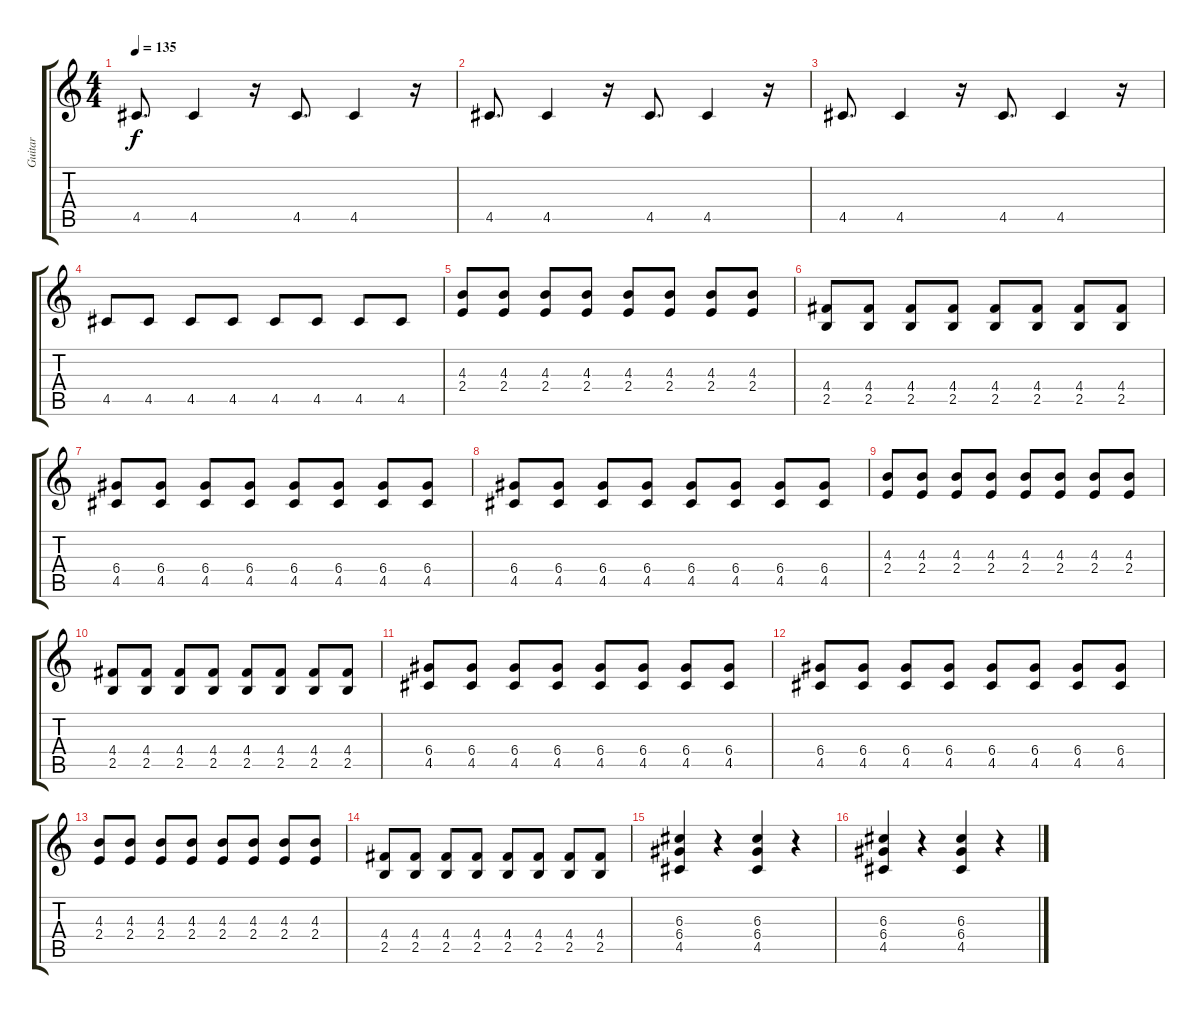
\track ("Guitar" "Guitar") {instrument overdrivenguitar}
\staff {score tabs}
\tuning (E4 B3 G3 D3 A2 E2) {hide}
\ts (4 4)
\tempo 135
\clef g2
\ks c
4.5.8{d dy f} 4.5.4 r.16 4.5.8{d} 4.5.4 r.16 |
4.5.8{d} 4.5.4 r.16 4.5.8{d} 4.5.4 r.16 |
4.5.8{d} 4.5.4 r.16 4.5.8{d} 4.5.4 r.16 |
4.5.8 4.5.8 4.5.8 4.5.8 4.5.8 4.5.8 4.5.8 4.5.8 |
(4.3 2.4).8 (4.3 2.4).8 (4.3 2.4).8 (4.3 2.4).8 (4.3 2.4).8 (4.3 2.4).8 (4.3 2.4).8 (4.3 2.4).8 |
(4.4 2.5).8 (4.4 2.5).8 (4.4 2.5).8 (4.4 2.5).8 (4.4 2.5).8 (4.4 2.5).8 (4.4 2.5).8 (4.4 2.5).8 |
(6.4 4.5).8 (6.4 4.5).8 (6.4 4.5).8 (6.4 4.5).8 (6.4 4.5).8 (6.4 4.5).8 (6.4 4.5).8 (6.4 4.5).8 |
(6.4 4.5).8 (6.4 4.5).8 (6.4 4.5).8 (6.4 4.5).8 (6.4 4.5).8 (6.4 4.5).8 (6.4 4.5).8 (6.4 4.5).8 |
(4.3 2.4).8 (4.3 2.4).8 (4.3 2.4).8 (4.3 2.4).8 (4.3 2.4).8 (4.3 2.4).8 (4.3 2.4).8 (4.3 2.4).8 |
(4.4 2.5).8 (4.4 2.5).8 (4.4 2.5).8 (4.4 2.5).8 (4.4 2.5).8 (4.4 2.5).8 (4.4 2.5).8 (4.4 2.5).8 |
(6.4 4.5).8 (6.4 4.5).8 (6.4 4.5).8 (6.4 4.5).8 (6.4 4.5).8 (6.4 4.5).8 (6.4 4.5).8 (6.4 4.5).8 |
(6.4 4.5).8 (6.4 4.5).8 (6.4 4.5).8 (6.4 4.5).8 (6.4 4.5).8 (6.4 4.5).8 (6.4 4.5).8 (6.4 4.5).8 |
(4.3 2.4).8 (4.3 2.4).8 (4.3 2.4).8 (4.3 2.4).8 (4.3 2.4).8 (4.3 2.4).8 (4.3 2.4).8 (4.3 2.4).8 |
(4.4 2.5).8 (4.4 2.5).8 (4.4 2.5).8 (4.4 2.5).8 (4.4 2.5).8 (4.4 2.5).8 (4.4 2.5).8 (4.4 2.5).8 |
(6.3 6.4 4.5).4 r.4 (6.3 6.4 4.5).4 r.4 |
(6.3 6.4 4.5).4 r.4 (6.3 6.4 4.5).4 r.4
